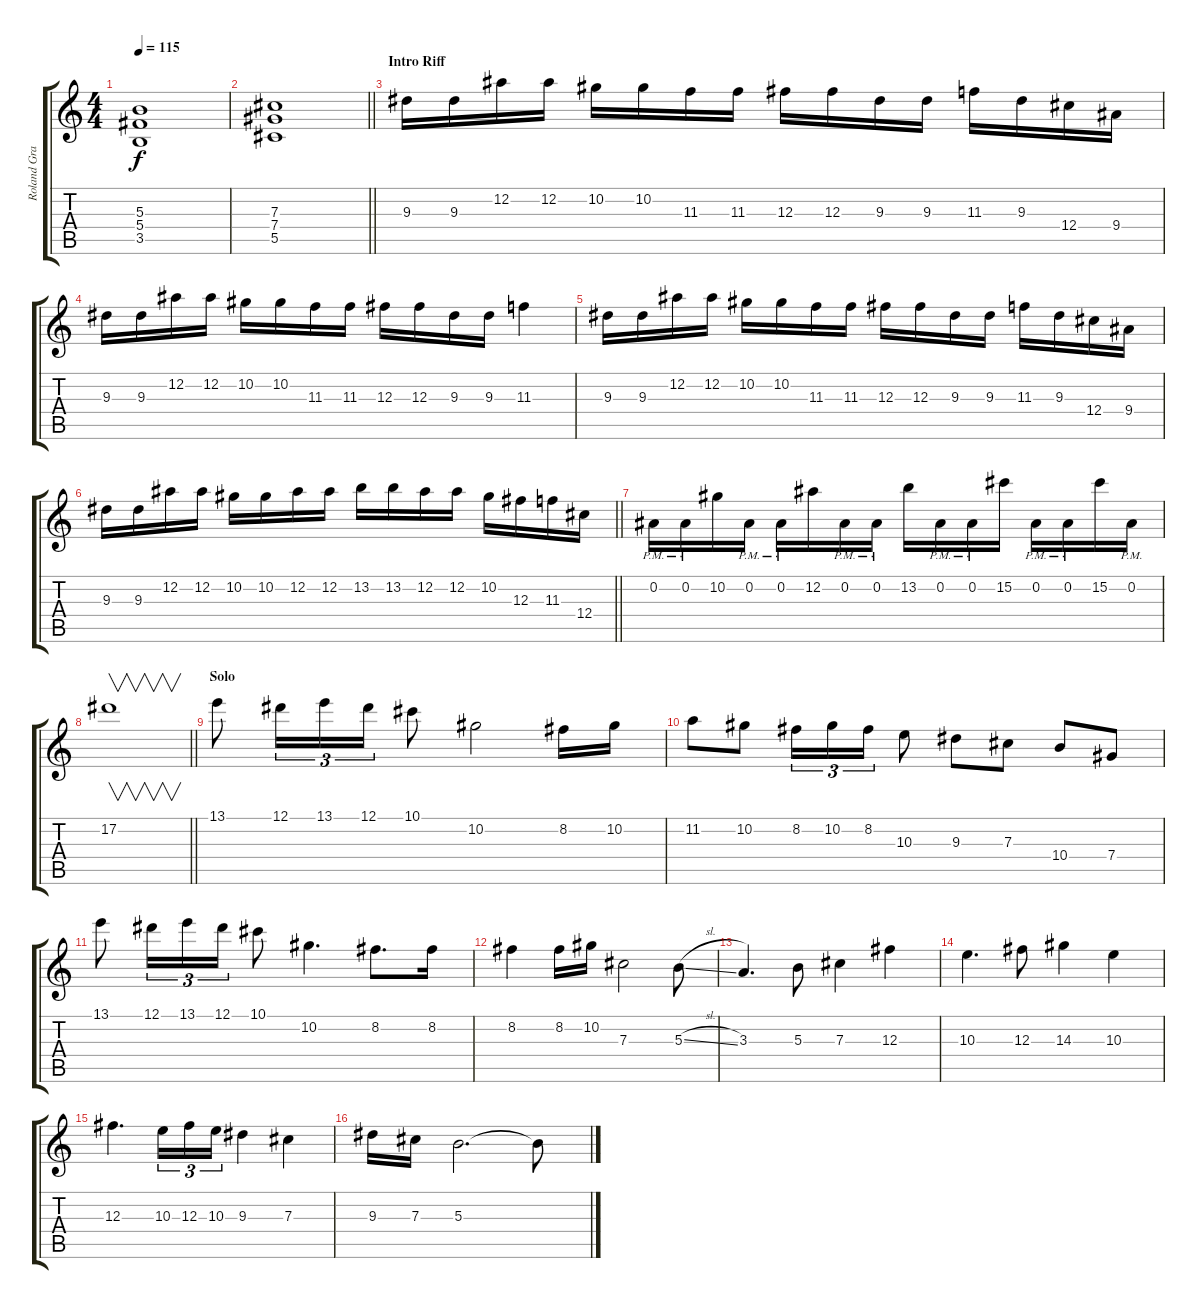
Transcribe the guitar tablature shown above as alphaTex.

\track ("Roland Grapow (Lead Guitar)" "Roland Gra") {instrument distortionguitar}
\staff {score tabs}
\tuning (Eb4 Bb3 Gb3 Db3 Ab2 Eb2) {hide}
\ts (4 4)
\tempo 115
\clef g2
\ks c
(5.3 5.4 3.5).1{dy f} |
\barLineRight lightlight
(7.3 7.4 5.5).1 |
\section ("" "Intro Riff")
9.3.16 9.3.16 12.2.16 12.2.16 10.2.16 10.2.16 11.3.16 11.3.16 12.3.16 12.3.16 9.3.16 9.3.16 11.3.16 9.3.16 12.4.16 9.4.16 |
9.3.16 9.3.16 12.2.16 12.2.16 10.2.16 10.2.16 11.3.16 11.3.16 12.3.16 12.3.16 9.3.16 9.3.16 11.3.4 |
9.3.16 9.3.16 12.2.16 12.2.16 10.2.16 10.2.16 11.3.16 11.3.16 12.3.16 12.3.16 9.3.16 9.3.16 11.3.16 9.3.16 12.4.16 9.4.16 |
\barLineRight lightlight
9.3.16 9.3.16 12.2.16 12.2.16 10.2.16 10.2.16 12.2.16 12.2.16 13.2.16 13.2.16 12.2.16 12.2.16 10.2.16 12.3.16 11.3.16 12.4.16 |
0.2{pm}.16 0.2{pm}.16 10.2.16 0.2{pm}.16 0.2{pm}.16 12.2.16 0.2{pm}.16 0.2{pm}.16 13.2.16 0.2{pm}.16 0.2{pm}.16 15.2.16 0.2{pm}.16 0.2{pm}.16 15.2.16 0.2{pm}.16 |
\barLineRight lightlight
17.2.1{v} |
\section ("" "Solo")
13.1.8 12.1.16{tu (3 2)} 13.1.16{tu (3 2)} 12.1.16{tu (3 2)} 10.1.8 10.2.2 8.2.16 10.2.16 |
11.2.8 10.2.8 8.2.16{tu (3 2)} 10.2.16{tu (3 2)} 8.2.16{tu (3 2)} 10.3.8 9.3.8 7.3.8 10.4.8 7.4.8 |
13.1.8 12.1.16{tu (3 2)} 13.1.16{tu (3 2)} 12.1.16{tu (3 2)} 10.1.8 10.2.4{d} 8.2.8{d} 8.2.16 |
8.2.4 8.2.16 10.2.16 7.3.2 5.3{sl}.8 |
3.3.4{d} 5.3.8 7.3.4 12.3.4 |
10.3.4{d} 12.3.8 14.3.4 10.3.4 |
12.3.4{d} 10.3.16{tu (3 2)} 12.3.16{tu (3 2)} 10.3.16{tu (3 2)} 9.3.4 7.3.4 |
9.3.16 7.3.16 5.3.2{d} 5.3{t}.8
